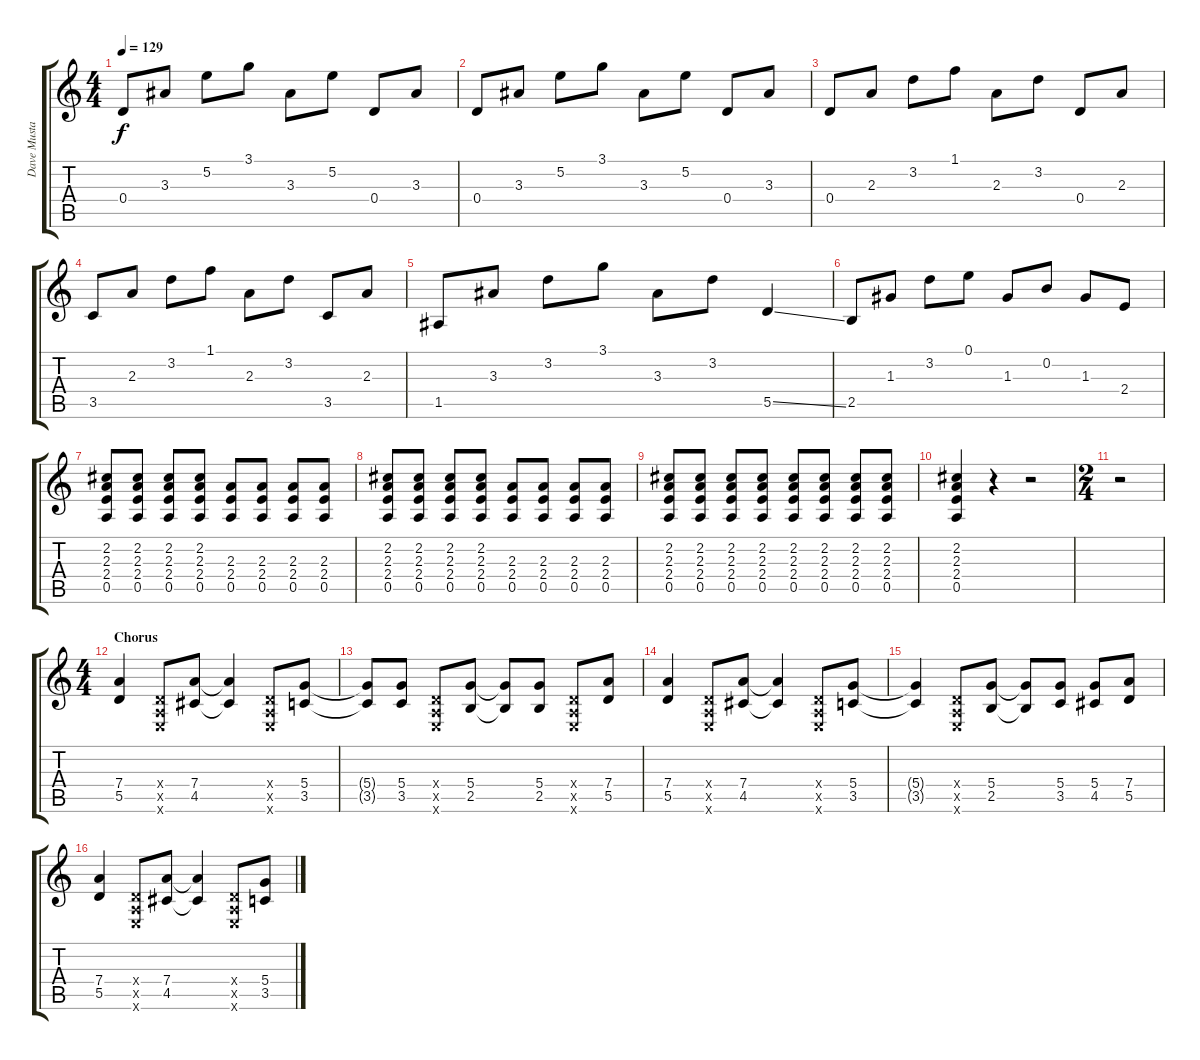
\track ("Dave Mustaine (Rythm G)" "Dave Musta") {instrument electricguitarclean}
\staff {score tabs}
\tuning (E4 B3 G3 D3 A2 E2) {hide}
\ts (4 4)
\tempo 129
\clef g2
\ks c
0.4.8{dy f} 3.3.8 5.2.8 3.1.8 3.3.8 5.2.8 0.4.8 3.3.8 |
0.4.8 3.3.8 5.2.8 3.1.8 3.3.8 5.2.8 0.4.8 3.3.8 |
0.4.8 2.3.8 3.2.8 1.1.8 2.3.8 3.2.8 0.4.8 2.3.8 |
3.5.8 2.3.8 3.2.8 1.1.8 2.3.8 3.2.8 3.5.8 2.3.8 |
1.5.8 3.3.8 3.2.8 3.1.8 3.3.8 3.2.8 5.5{ss}.4 |
2.5.8 1.3.8 3.2.8 0.1.8 1.3.8 0.2.8 1.3.8 2.4.8 |
(2.2 2.3 2.4 0.5).8 (2.2 2.3 2.4 0.5).8 (2.2 2.3 2.4 0.5).8 (2.2 2.3 2.4 0.5).8 (2.3 2.4 0.5).8 (2.3 2.4 0.5).8 (2.3 2.4 0.5).8 (2.3 2.4 0.5).8 |
(2.2 2.3 2.4 0.5).8 (2.2 2.3 2.4 0.5).8 (2.2 2.3 2.4 0.5).8 (2.2 2.3 2.4 0.5).8 (2.3 2.4 0.5).8 (2.3 2.4 0.5).8 (2.3 2.4 0.5).8 (2.3 2.4 0.5).8 |
(2.2 2.3 2.4 0.5).8 (2.2 2.3 2.4 0.5).8 (2.2 2.3 2.4 0.5).8 (2.2 2.3 2.4 0.5).8 (2.2 2.3 2.4 0.5).8 (2.2 2.3 2.4 0.5).8 (2.2 2.3 2.4 0.5).8 (2.2 2.3 2.4 0.5).8 |
(2.2 2.3 2.4 0.5).4 r.4 r.2 |
\ts (2 4)
r.2 |
\ts (4 4)
\section ("" "Chorus")
(7.4 5.5).4{volume 12} (0.4{x} 0.5{x} 0.6{x}).8 (7.4 4.5).8 (7.4{t} 4.5{t}).4 (0.4{x} 0.5{x} 0.6{x}).8 (5.4 3.5).8 |
(5.4{t} 3.5{t}).8 (5.4 3.5).8 (0.4{x} 0.5{x} 0.6{x}).8 (5.4 2.5).8 (5.4{t} 2.5{t}).8 (5.4 2.5).8 (0.4{x} 0.5{x} 0.6{x}).8 (7.4 5.5).8 |
(7.4 5.5).4 (0.4{x} 0.5{x} 0.6{x}).8 (7.4 4.5).8 (7.4{t} 4.5{t}).4 (0.4{x} 0.5{x} 0.6{x}).8 (5.4 3.5).8 |
(5.4{t} 3.5{t}).4 (0.4{x} 0.5{x} 0.6{x}).8 (5.4 2.5).8 (5.4{t} 2.5{t}).8 (5.4 3.5).8 (5.4 4.5).8 (7.4 5.5).8 |
(7.4 5.5).4 (0.4{x} 0.5{x} 0.6{x}).8 (7.4 4.5).8 (7.4{t} 4.5{t}).4 (0.4{x} 0.5{x} 0.6{x}).8 (5.4 3.5).8
